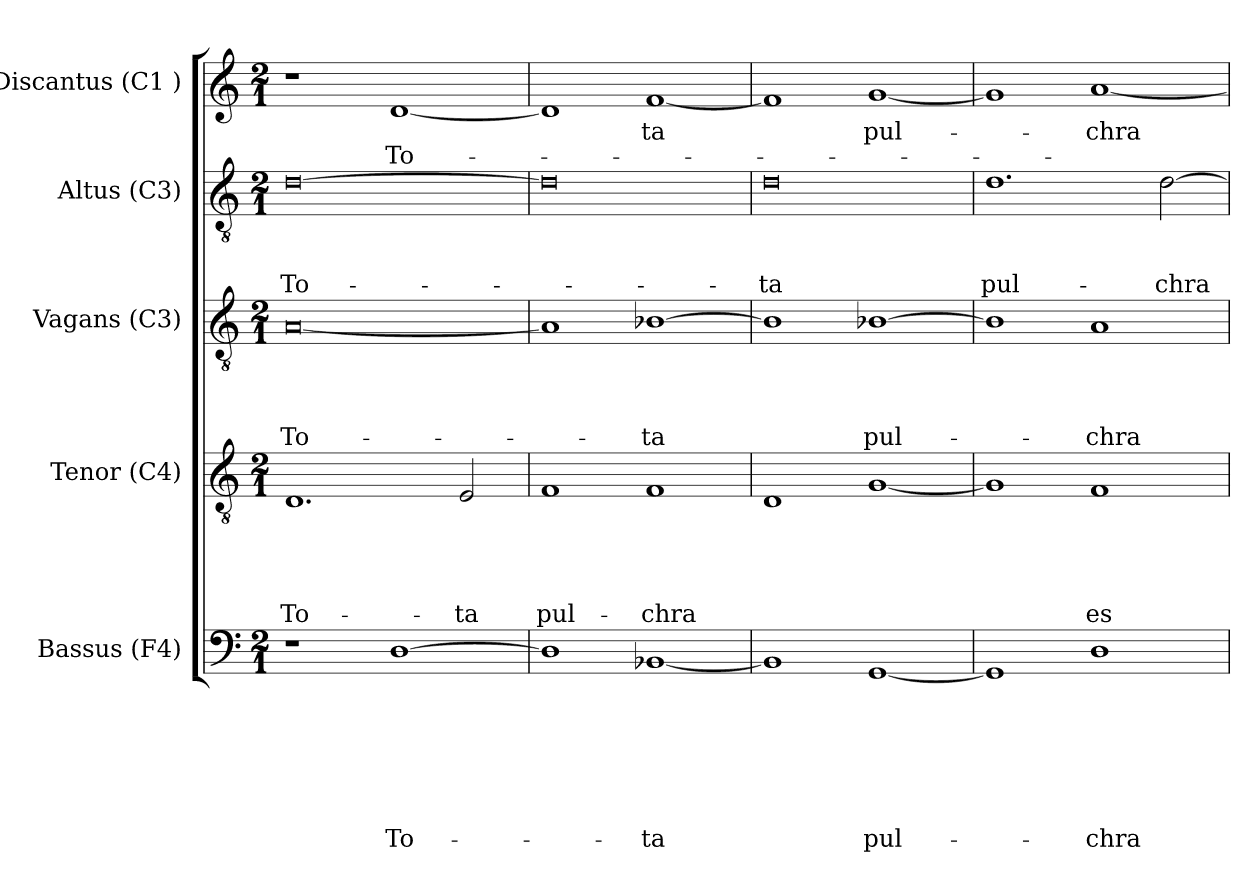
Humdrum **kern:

**kern	**text	**text	**text	**text	**text	**text	**text	**kern	**text	**text	**text	**text	**text	**kern	**text	**text	**text	**text	**kern	**text	**text	**text	**kern	**text	**text
*part5	*part5	*part5	*part5	*part5	*part5	*part5	*part5	*part4	*part4	*part4	*part4	*part4	*part4	*part3	*part3	*part3	*part3	*part3	*part2	*part2	*part2	*part2	*part1	*part1	*part1
*staff5	*staff5	*staff5	*staff5	*staff5	*staff5	*staff5	*staff5	*staff4	*staff4	*staff4	*staff4	*staff4	*staff4	*staff3	*staff3	*staff3	*staff3	*staff3	*staff2	*staff2	*staff2	*staff2	*staff1	*staff1	*staff1
*I"Bassus (F4)	*	*	*	*	*	*	*	*I"Tenor (C4)	*	*	*	*	*	*I"Vagans (C3)	*	*	*	*	*I"Altus (C3)	*	*	*	*I"Discantus (C1 )	*	*
*I'B.	*	*	*	*	*	*	*	*I'T.	*	*	*	*	*	*I'V.	*	*	*	*	*I'A.	*	*	*	*I'D.	*	*
*clefF4	*	*	*	*	*	*	*	*clefGv2	*	*	*	*	*	*clefGv2	*	*	*	*	*clefGv2	*	*	*	*clefG2	*	*
*k[]	*	*	*	*	*	*	*	*k[]	*	*	*	*	*	*k[]	*	*	*	*	*k[]	*	*	*	*k[]	*	*
*C:	*	*	*	*	*	*	*	*C:	*	*	*	*	*	*C:	*	*	*	*	*C:	*	*	*	*C:	*	*
*M2/1	*	*	*	*	*	*	*	*M2/1	*	*	*	*	*	*M2/1	*	*	*	*	*M2/1	*	*	*	*M2/1	*	*
=1	=1	=1	=1	=1	=1	=1	=1	=1	=1	=1	=1	=1	=1	=1	=1	=1	=1	=1	=1	=1	=1	=1	=1	=1	=1
!	!	!	!	!	!	!	!	!	!	!	!	!	!LO:LY:b	!	!	!	!	!LO:LY:b	!	!	!	!LO:LY:b	!	!	!
1r	.	.	.	.	.	.	.	1.D	.	.	.	.	To-	[<0A	.	.	.	To-	[>0d	.	.	To-	1r	.	.
!	!	!	!	!	!	!	!LO:LY:b	!	!	!	!	!	!	!	!	!	!	!	!	!	!	!	!	!	!LO:LY:b
[>1D	.	.	.	.	.	.	To-	.	.	.	.	.	.	.	.	.	.	.	.	.	.	.	[<1d	.	To-
!	!	!	!	!	!	!	!	!	!	!	!	!	!LO:LY:b	!	!	!	!	!	!	!	!	!	!	!	!
.	.	.	.	.	.	.	.	2E/	.	.	.	.	-ta	.	.	.	.	.	.	.	.	.	.	.	.
=2	=2	=2	=2	=2	=2	=2	=2	=2	=2	=2	=2	=2	=2	=2	=2	=2	=2	=2	=2	=2	=2	=2	=2	=2	=2
!	!	!	!	!	!	!	!	!	!	!	!	!	!LO:LY:b	!	!	!	!	!	!	!	!	!	!	!	!
1D]	.	.	.	.	.	.	.	1F	.	.	.	.	pul-	1A]	.	.	.	.	0d]	.	.	.	1d]	.	.
!	!	!	!	!	!	!	!LO:LY:b	!	!	!	!	!	!LO:LY:b	!	!	!	!	!LO:LY:b	!	!	!	!	!	!LO:LY:b	!
[<1BB-X	.	.	.	.	.	.	-ta	1F	.	.	.	.	-chra	[>1B-X	.	.	.	-ta	.	.	.	.	[<1f	ta	.
=3	=3	=3	=3	=3	=3	=3	=3	=3	=3	=3	=3	=3	=3	=3	=3	=3	=3	=3	=3	=3	=3	=3	=3	=3	=3
!	!	!	!	!	!	!	!	!	!	!	!	!	!	!	!	!	!	!	!	!	!	!LO:LY:b:rj	!	!	!
1BB-]	.	.	.	.	.	.	.	1D	.	.	.	.	.	1B-]	.	.	.	.	0d	.	.	-ta	1f]	.	.
!	!	!	!	!	!	!	!LO:LY:b	!	!	!	!	!	!	!	!	!	!	!LO:LY:b	!	!	!	!	!	!LO:LY:b	!
[<1GG	.	.	.	.	.	.	pul-	[<1G	.	.	.	.	.	[>1B-X	.	.	.	pul-	.	.	.	.	[<1g	pul-	.
=4	=4	=4	=4	=4	=4	=4	=4	=4	=4	=4	=4	=4	=4	=4	=4	=4	=4	=4	=4	=4	=4	=4	=4	=4	=4
!	!	!	!	!	!	!	!	!	!	!	!	!	!	!	!	!	!	!	!	!	!	!LO:LY:b	!	!	!
1GG]	.	.	.	.	.	.	.	1G]	.	.	.	.	.	1B-]	.	.	.	.	1.d	.	.	pul-	1g]	.	.
!	!	!	!	!	!	!	!LO:LY:b	!	!	!	!	!	!LO:LY:b	!	!	!	!	!LO:LY:b	!	!	!	!	!	!LO:LY:b	!
1D	.	.	.	.	.	.	-chra	1F	.	.	.	.	es	1A	.	.	.	-chra	.	.	.	.	[<1a	-chra	.
!	!	!	!	!	!	!	!	!	!	!	!	!	!	!	!	!	!	!	!	!	!	!LO:LY:b	!	!	!
.	.	.	.	.	.	.	.	.	.	.	.	.	.	.	.	.	.	.	[>2d\	.	.	-chra	.	.	.
=	=	=	=	=	=	=	=	=	=	=	=	=	=	=	=	=	=	=	=	=	=	=	=	=	=
*-	*-	*-	*-	*-	*-	*-	*-	*-	*-	*-	*-	*-	*-	*-	*-	*-	*-	*-	*-	*-	*-	*-	*-	*-	*-
